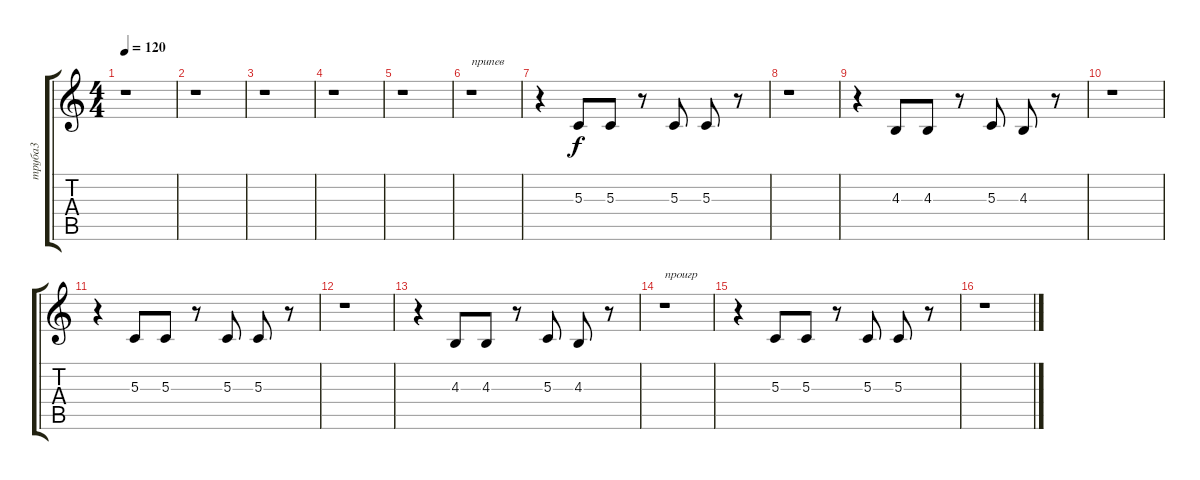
\track ("труба3" "труба3") {instrument tuba}
\staff {score tabs}
\tuning (E4 B3 G3 D3 A2 E2) {hide}
\ts (4 4)
\tempo 120
\clef g2
\ks c
r.1{dy f} |
r.1 |
r.1 |
r.1 |
r.1 |
r.1{txt "припев"} |
r.4 5.3.8 5.3.8 r.8 5.3.8 5.3.8 r.8 |
r.1 |
r.4 4.3.8 4.3.8 r.8 5.3.8 4.3.8 r.8 |
r.1 |
r.4 5.3.8 5.3.8 r.8 5.3.8 5.3.8 r.8 |
r.1 |
r.4 4.3.8 4.3.8 r.8 5.3.8 4.3.8 r.8 |
r.1{txt "проигр"} |
r.4 5.3.8 5.3.8 r.8 5.3.8 5.3.8 r.8 |
r.1
